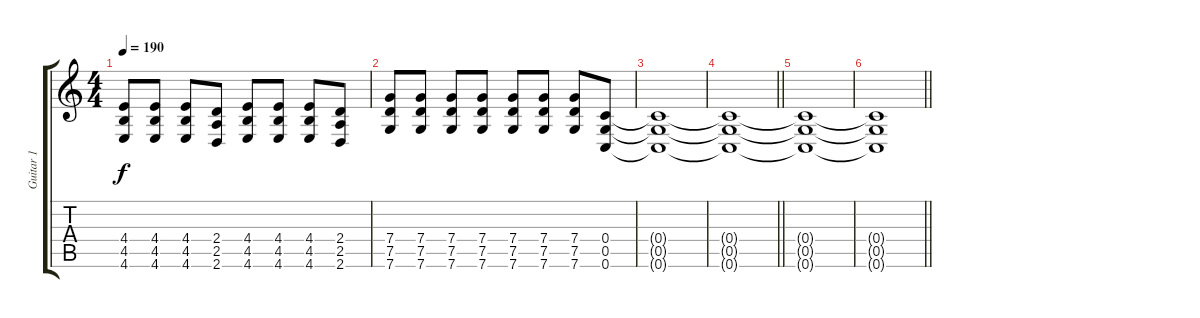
\track ("Guitar 1" "Guitar 1") {instrument distortionguitar}
\staff {score tabs}
\tuning (D4 A3 F3 C3 G2 C2) {hide}
\ts (4 4)
\tempo 190
\clef g2
\ks c
(4.4 4.5 4.6).8{dy f} (4.4 4.5 4.6).8 (4.4 4.5 4.6).8 (2.4 2.5 2.6).8 (4.4 4.5 4.6).8 (4.4 4.5 4.6).8 (4.4 4.5 4.6).8 (2.4 2.5 2.6).8 |
(7.4 7.5 7.6).8 (7.4 7.5 7.6).8 (7.4 7.5 7.6).8 (7.4 7.5 7.6).8 (7.4 7.5 7.6).8 (7.4 7.5 7.6).8 (7.4 7.5 7.6).8 (0.4 0.5 0.6).8 |
(0.4{t} 0.5{t} 0.6{t}).1 |
\barLineRight lightlight
(0.4{t} 0.5{t} 0.6{t}).1 |
(0.4{t} 0.5{t} 0.6{t}).1 |
\barLineRight lightlight
(0.4{t} 0.5{t} 0.6{t}).1
